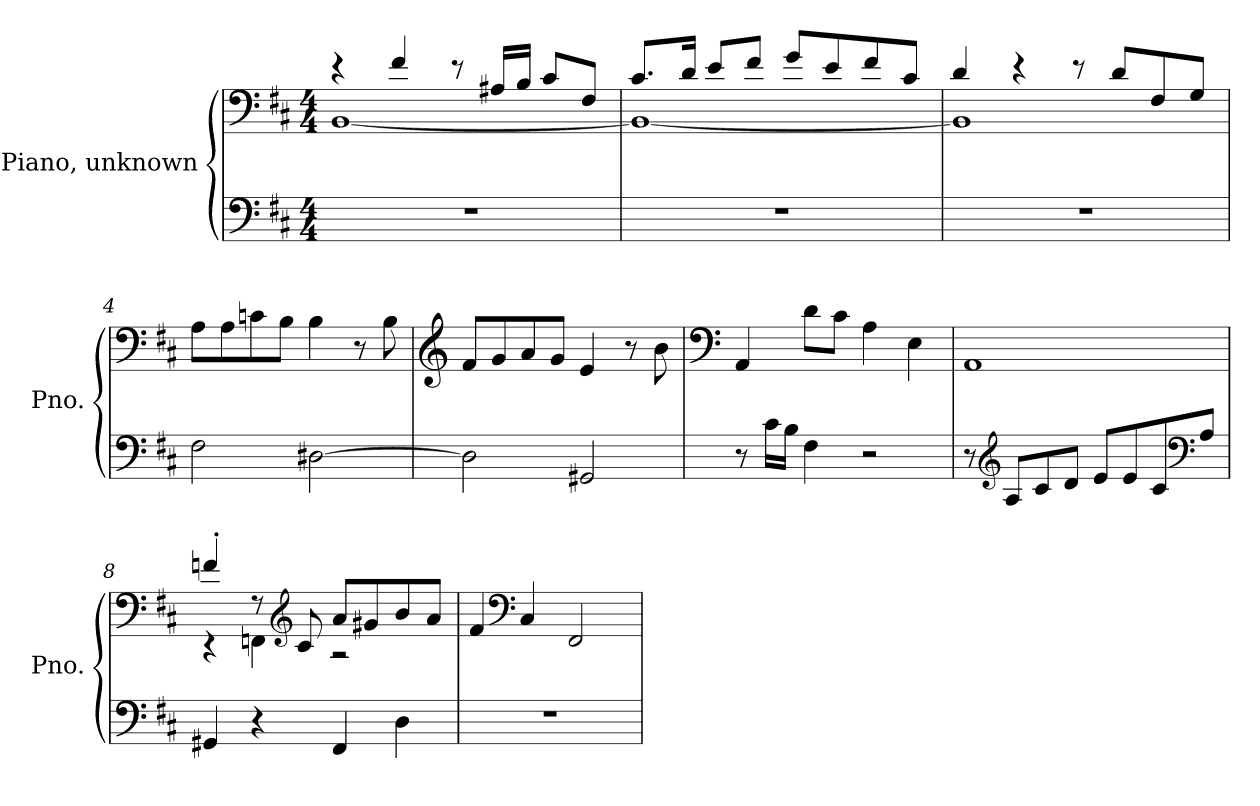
**kern	**kern
*part1	*part1
*staff2	*staff1
*I"Piano, unknown	*
*I'Pno.	*
*clefF4	*clefF4
*k[f#c#]	*k[f#c#]
*M4/4	*M4/4
*MM120	*MM120
=1	=1
*	*^
1r	4r	[1BB
.	4f#/	.
.	8r	.
.	16A#X/LL	.
.	16B/JJ	.
.	8c#/L	.
.	8F#/J	.
=2	=2	=2
1r	8.c#/L	1BB_
.	16d/Jk	.
.	8e/L	.
.	8f#/J	.
.	8g/L	.
.	8e/	.
.	8f#/	.
.	8c#/J	.
=3	=3	=3
1r	4d/	1BB]
.	4r	.
.	8r	.
.	8d/L	.
.	8F#/	.
.	8G/J	.
*	*v	*v
=4	=4
2F#\	8A\L
.	8A\
.	8cn\
.	8B\J
[2D#X\	4B\
.	8r
.	8B\
!!LO:LB:g=z
=5	=5
*	*clefG2
2D#\]	8f#/L
.	8g/
.	8a/
.	8g/J
2GG#X/	4e/
.	8r
.	8b\
=6	=6
*	*clefF4
8r	4AA/
16c#\LL	.
16B\JJ	.
4F#\	8d\L
.	8c#\J
2r	4A\
.	4E\
=7	=7
8r	1AA
*clefG2	*
8A/L	.
8c#/	.
8d/J	.
8e/L	.
8e/	.
8c#/	.
*clefF4	*
8A/J	.
=8	=8
*	*^
4GG#X/	4fn'/	4r
4r	8r	4FFn\
*	*clefG2	*
.	8c#/	.
4FF#/	8a/L	2r
.	8g#X/	.
4D\	8b/	.
.	8a/J	.
*	*v	*v
!!LO:LB:g=z
=9	=9
1r	4f#/
*	*clefF4
.	4C#/
.	2FF#/
=	=
*-	*-
